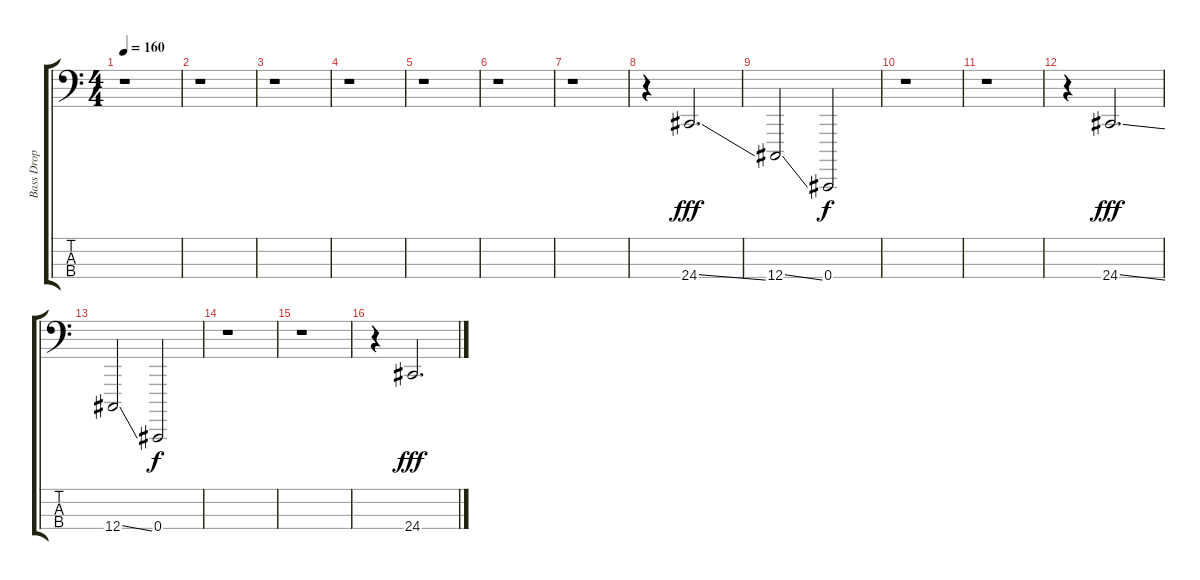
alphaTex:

\track ("Bass Drop" "Bass Drop") {instrument ocarina}
\staff {score tabs}
\tuning (Db0 Db0 Db0 Db0) {hide}
\ts (4 4)
\tempo 160
\clef f4
\ks c
r.1{dy f} |
r.1 |
r.1 |
r.1 |
r.1 |
r.1 |
r.1 |
r.4 24.4{ss}.2{d dy fff} |
12.4{ss}.2 0.4.2{dy f} |
r.1 |
r.1 |
r.4 24.4{ss}.2{d dy fff} |
12.4{ss}.2 0.4.2{dy f} |
r.1 |
r.1 |
r.4 24.4{ss}.2{d dy fff}
